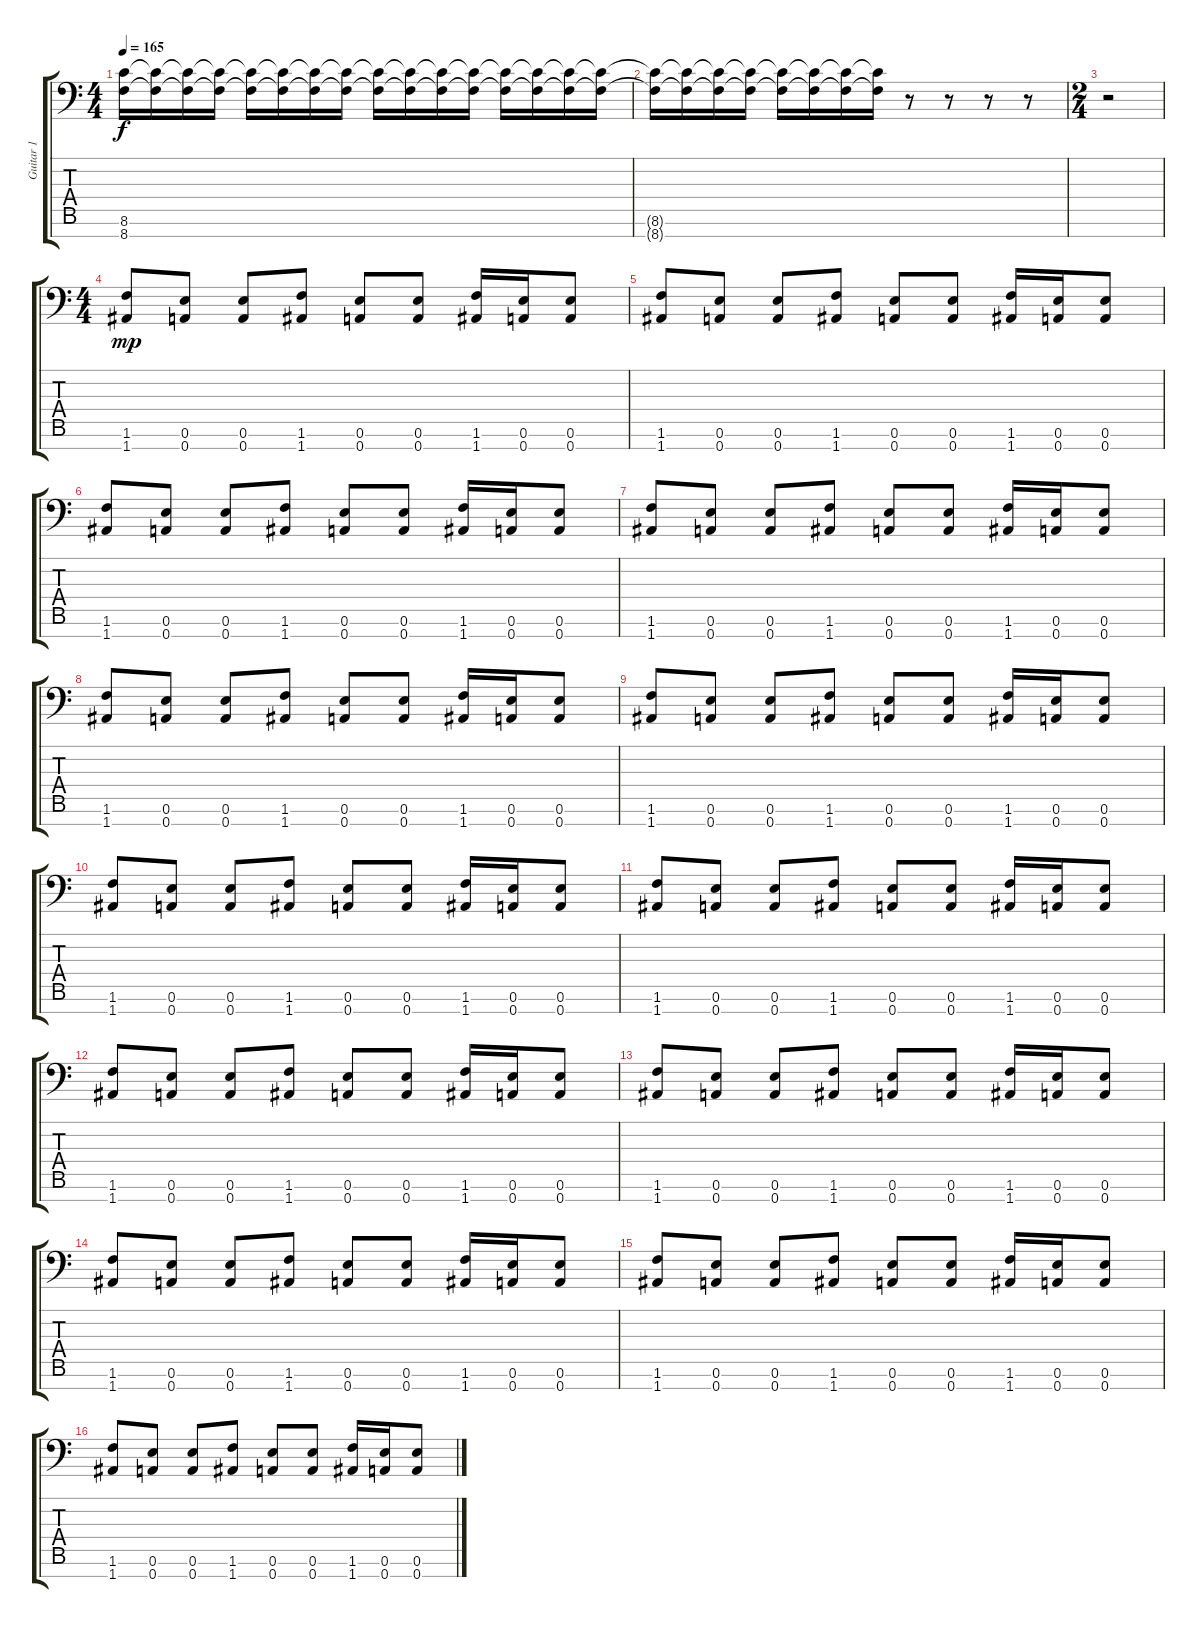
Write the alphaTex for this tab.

\track ("Guitar 1" "Guitar 1") {instrument distortionguitar}
\staff {score tabs}
\tuning (E4 B3 G3 D3 A2 E2 A1) {hide}
\ts (4 4)
\tempo 165
\clef f4
\ks c
(8.6{t} 8.7{t}).16{dy f volume 13} (8.6{t} 8.7{t}).16{volume 11} (8.6{t} 8.7{t}).16{volume 13} (8.6{t} 8.7{t}).16{volume 11} (8.6{t} 8.7{t}).16{volume 13} (8.6{t} 8.7{t}).16{volume 11} (8.6{t} 8.7{t}).16{volume 13} (8.6{t} 8.7{t}).16{volume 11} (8.6{t} 8.7{t}).16{volume 13} (8.6{t} 8.7{t}).16{volume 11} (8.6{t} 8.7{t}).16{volume 13} (8.6{t} 8.7{t}).16{volume 11} (8.6{t} 8.7{t}).16{volume 13} (8.6{t} 8.7{t}).16{volume 11} (8.6{t} 8.7{t}).16{volume 13} (8.6{t} 8.7{t}).16{volume 11} |
(8.6{t} 8.7{t}).16{volume 13} (8.6{t} 8.7{t}).16{volume 11} (8.6{t} 8.7{t}).16{volume 13} (8.6{t} 8.7{t}).16{volume 11} (8.6{t} 8.7{t}).16{volume 13} (8.6{t} 8.7{t}).16{volume 11} (8.6{t} 8.7{t}).16{volume 13} (8.6{t} 8.7{t}).16{volume 11} r.8 r.8 r.8 r.8 |
\ts (2 4)
r.2 |
\ts (4 4)
(1.6 1.7).8{dy mp volume 13 balance 0} (0.6 0.7).8 (0.6 0.7).8 (1.6 1.7).8 (0.6 0.7).8 (0.6 0.7).8 (1.6 1.7).16 (0.6 0.7).16 (0.6 0.7).8 |
(1.6 1.7).8 (0.6 0.7).8 (0.6 0.7).8 (1.6 1.7).8 (0.6 0.7).8 (0.6 0.7).8 (1.6 1.7).16 (0.6 0.7).16 (0.6 0.7).8 |
(1.6 1.7).8 (0.6 0.7).8 (0.6 0.7).8 (1.6 1.7).8 (0.6 0.7).8 (0.6 0.7).8 (1.6 1.7).16 (0.6 0.7).16 (0.6 0.7).8 |
(1.6 1.7).8 (0.6 0.7).8 (0.6 0.7).8 (1.6 1.7).8 (0.6 0.7).8 (0.6 0.7).8 (1.6 1.7).16 (0.6 0.7).16 (0.6 0.7).8 |
(1.6 1.7).8 (0.6 0.7).8 (0.6 0.7).8 (1.6 1.7).8 (0.6 0.7).8 (0.6 0.7).8 (1.6 1.7).16 (0.6 0.7).16 (0.6 0.7).8 |
(1.6 1.7).8 (0.6 0.7).8 (0.6 0.7).8 (1.6 1.7).8 (0.6 0.7).8 (0.6 0.7).8 (1.6 1.7).16 (0.6 0.7).16 (0.6 0.7).8 |
(1.6 1.7).8 (0.6 0.7).8 (0.6 0.7).8 (1.6 1.7).8 (0.6 0.7).8 (0.6 0.7).8 (1.6 1.7).16 (0.6 0.7).16 (0.6 0.7).8 |
(1.6 1.7).8 (0.6 0.7).8 (0.6 0.7).8 (1.6 1.7).8 (0.6 0.7).8 (0.6 0.7).8 (1.6 1.7).16 (0.6 0.7).16 (0.6 0.7).8 |
(1.6 1.7).8 (0.6 0.7).8 (0.6 0.7).8 (1.6 1.7).8 (0.6 0.7).8 (0.6 0.7).8 (1.6 1.7).16 (0.6 0.7).16 (0.6 0.7).8 |
(1.6 1.7).8 (0.6 0.7).8 (0.6 0.7).8 (1.6 1.7).8 (0.6 0.7).8 (0.6 0.7).8 (1.6 1.7).16 (0.6 0.7).16 (0.6 0.7).8 |
(1.6 1.7).8 (0.6 0.7).8 (0.6 0.7).8 (1.6 1.7).8 (0.6 0.7).8 (0.6 0.7).8 (1.6 1.7).16 (0.6 0.7).16 (0.6 0.7).8 |
(1.6 1.7).8 (0.6 0.7).8 (0.6 0.7).8 (1.6 1.7).8 (0.6 0.7).8 (0.6 0.7).8 (1.6 1.7).16 (0.6 0.7).16 (0.6 0.7).8 |
(1.6 1.7).8 (0.6 0.7).8 (0.6 0.7).8 (1.6 1.7).8 (0.6 0.7).8 (0.6 0.7).8 (1.6 1.7).16 (0.6 0.7).16 (0.6 0.7).8
